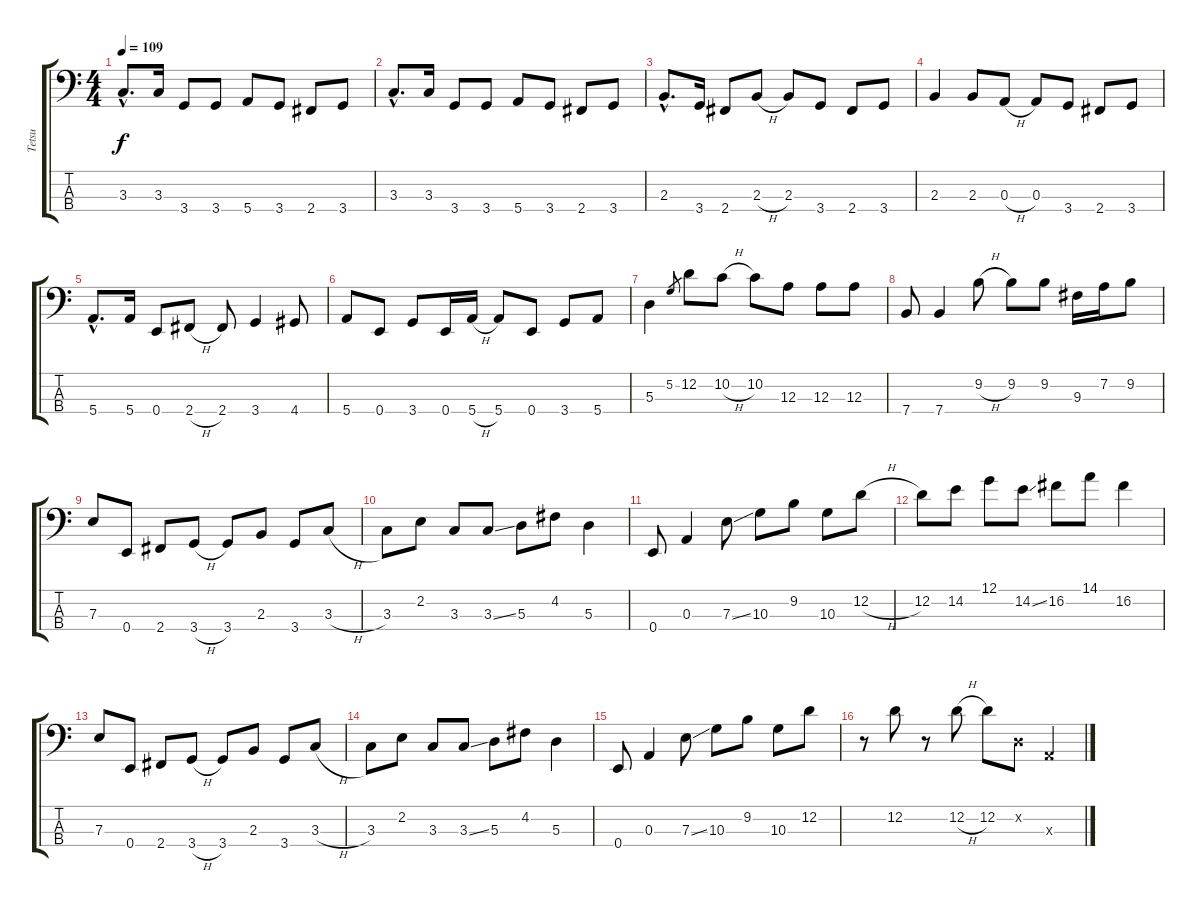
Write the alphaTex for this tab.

\track ("Tetsu " "Tetsu ") {instrument electricbasspick}
\staff {score tabs}
\tuning (G2 D2 A1 E1) {hide}
\ts (4 4)
\tempo 109
\clef f4
\ks c
3.3{hac}.8{d dy f} 3.3.16 3.4.8 3.4.8 5.4.8 3.4.8 2.4.8 3.4.8 |
3.3{hac}.8{d} 3.3.16 3.4.8 3.4.8 5.4.8 3.4.8 2.4.8 3.4.8 |
2.3{hac}.8{d} 3.4.16 2.4.8 2.3{h}.8 2.3.8 3.4.8 2.4.8 3.4.8 |
2.3.4 2.3.8 0.3{h}.8 0.3.8 3.4.8 2.4.8 3.4.8 |
5.4{hac}.8{d} 5.4.16 0.4.8 2.4{h}.8 2.4.8 3.4.4 4.4.8 |
5.4.8 0.4.8 3.4.8 0.4.16 5.4{h}.16 5.4.8 0.4.8 3.4.8 5.4.8 |
5.3.4 5.2.8{gr} 12.2.8 10.2{h}.8 10.2.8 12.3.8 12.3.8 12.3.8 |
7.4.8 7.4.4 9.2{h}.8 9.2.8 9.2.8 9.3.16 7.2.16 9.2.8 |
7.3.8 0.4.8 2.4.8 3.4{h}.8 3.4.8 2.3.8 3.4.8 3.3{h}.8 |
3.3.8 2.2.8 3.3.8 3.3{ss}.8 5.3.8 4.2.8 5.3.4 |
0.4.8 0.3.4 7.3{ss}.8 10.3.8 9.2.8 10.3.8 12.2{h}.8 |
12.2.8 14.2.8 12.1.8 14.2{ss}.8 16.2.8 14.1.8 16.2.4 |
7.3.8 0.4.8 2.4.8 3.4{h}.8 3.4.8 2.3.8 3.4.8 3.3{h}.8 |
3.3.8 2.2.8 3.3.8 3.3{ss}.8 5.3.8 4.2.8 5.3.4 |
0.4.8 0.3.4 7.3{ss}.8 10.3.8 9.2.8 10.3.8 12.2.8 |
r.8 12.2.8 r.8 12.2{h}.8 12.2.8 0.2{x}.8 0.3{x}.4
